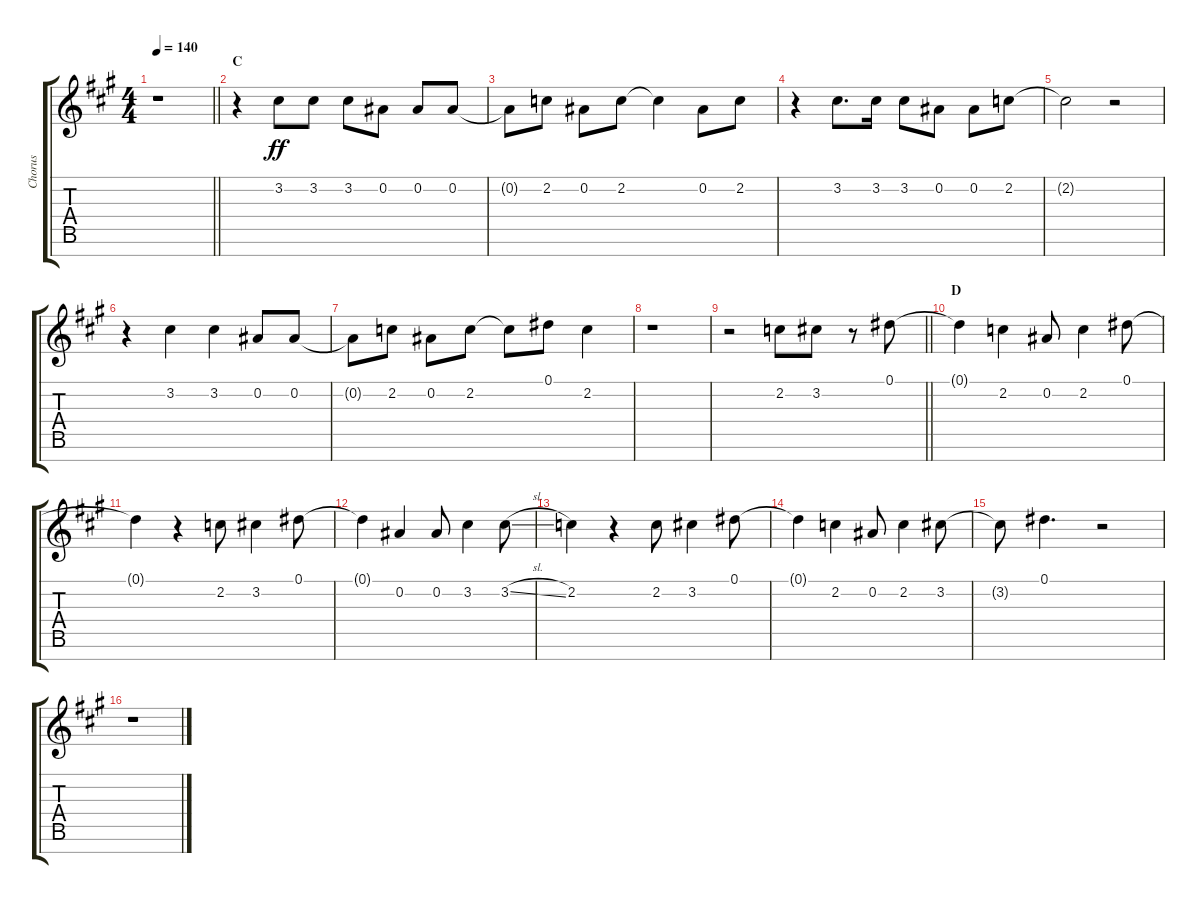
\track ("Chorus" "Chorus") {instrument voiceoohs}
\staff {score tabs}
\tuning (Eb5 Bb4 Gb4 Db4 Ab3 Eb3 Bb2) {hide}
\ts (4 4)
\tempo 140
\clef g2
\barLineRight lightlight
\ks a
r.1{dy ff} |
\section ("" "C")
r.4 3.2.8 3.2.8 3.2.8 0.2.8 0.2.8 0.2.8 |
0.2{t}.8 2.2.8 0.2.8 2.2.8 2.2{t}.4 0.2.8 2.2.8 |
r.4 3.2.8{d} 3.2.16 3.2.8 0.2.8 0.2.8 2.2.8 |
2.2{t}.2 r.2 |
r.4 3.2.4 3.2.4 0.2.8 0.2.8 |
0.2{t}.8 2.2.8 0.2.8 2.2.8 2.2{t}.8 0.1.8 2.2.4 |
r.1 |
\barLineRight lightlight
r.2 2.2.8 3.2.8 r.8 0.1.8 |
\section ("" "D")
0.1{t}.4 2.2.4 0.2.8 2.2.4 0.1.8 |
0.1{t}.4 r.4 2.2.8 3.2.4 0.1.8 |
0.1{t}.4 0.2.4 0.2.8 3.2.4 3.2{sl}.8 |
2.2.4 r.4 2.2.8 3.2.4 0.1.8 |
0.1{t}.4 2.2.4 0.2.8 2.2.4 3.2.8 |
3.2{t}.8 0.1.4{d} r.2 |
r.1
